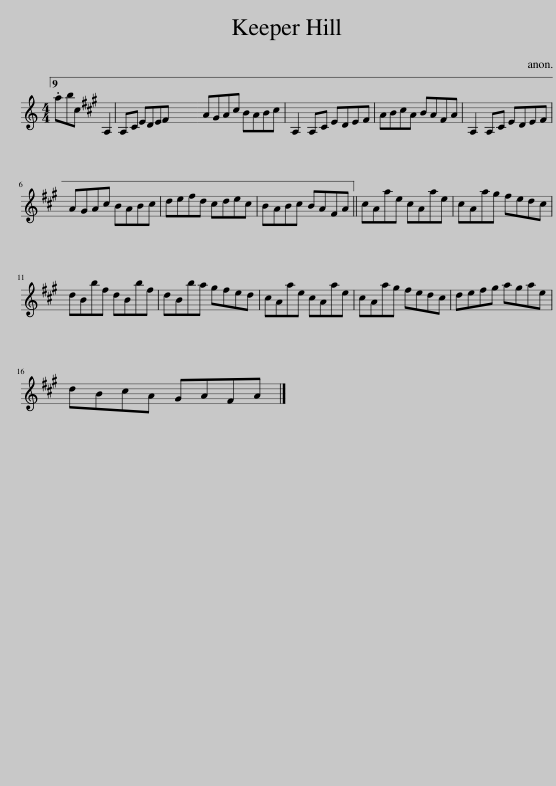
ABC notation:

X:1
L:1/8
M:4/4
I:linebreak $
K:C
V:1 treble
V:1
 .abc A,2 A,^C EDE^F | A^GA^c BABc | A,2 A,^C EDE^F | AB^cA BA^FA | A,2 A,^C EDE^F |$ %5
 A^GA^c BABc | de^fd ^cdec | BAB^c BA^FA || ^cAae cAae | ^cAa^g ^fedc |$ %10
 dBb^f dBbf | dBba ^g^fed | ^cAae cAae | ^cAa^g ^fedc | de^f^g agae |$ %15
 dB^cA ^GA^FA |] %16
